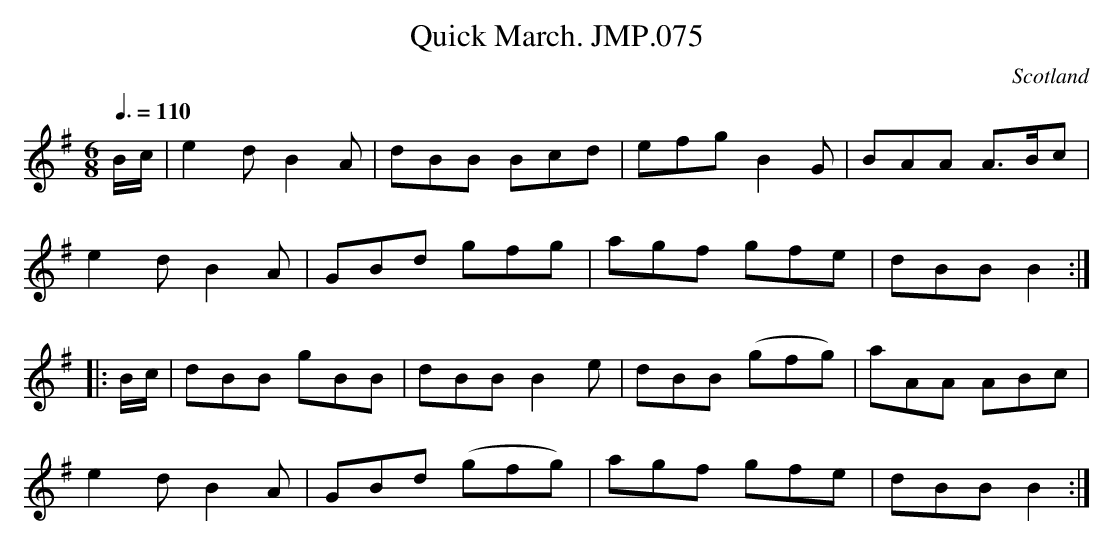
X:1
T:Quick March. JMP.075
M:6/8
L:1/8
Q:3/8=110
O:Scotland
notC:"80"
K:G major
B/c/ | e2d B2A | dBB Bcd | efg B2G | BAA A>Bc |!
e2d B2A | GBd gfg | agf gfe | dBB B2 :|!
|:B/c/ | dBB gBB | dBB B2e | dBB (gfg) |aAA ABc |!
e2dB2A | GBd (gfg) | agf gfe | dBB B2 :|
